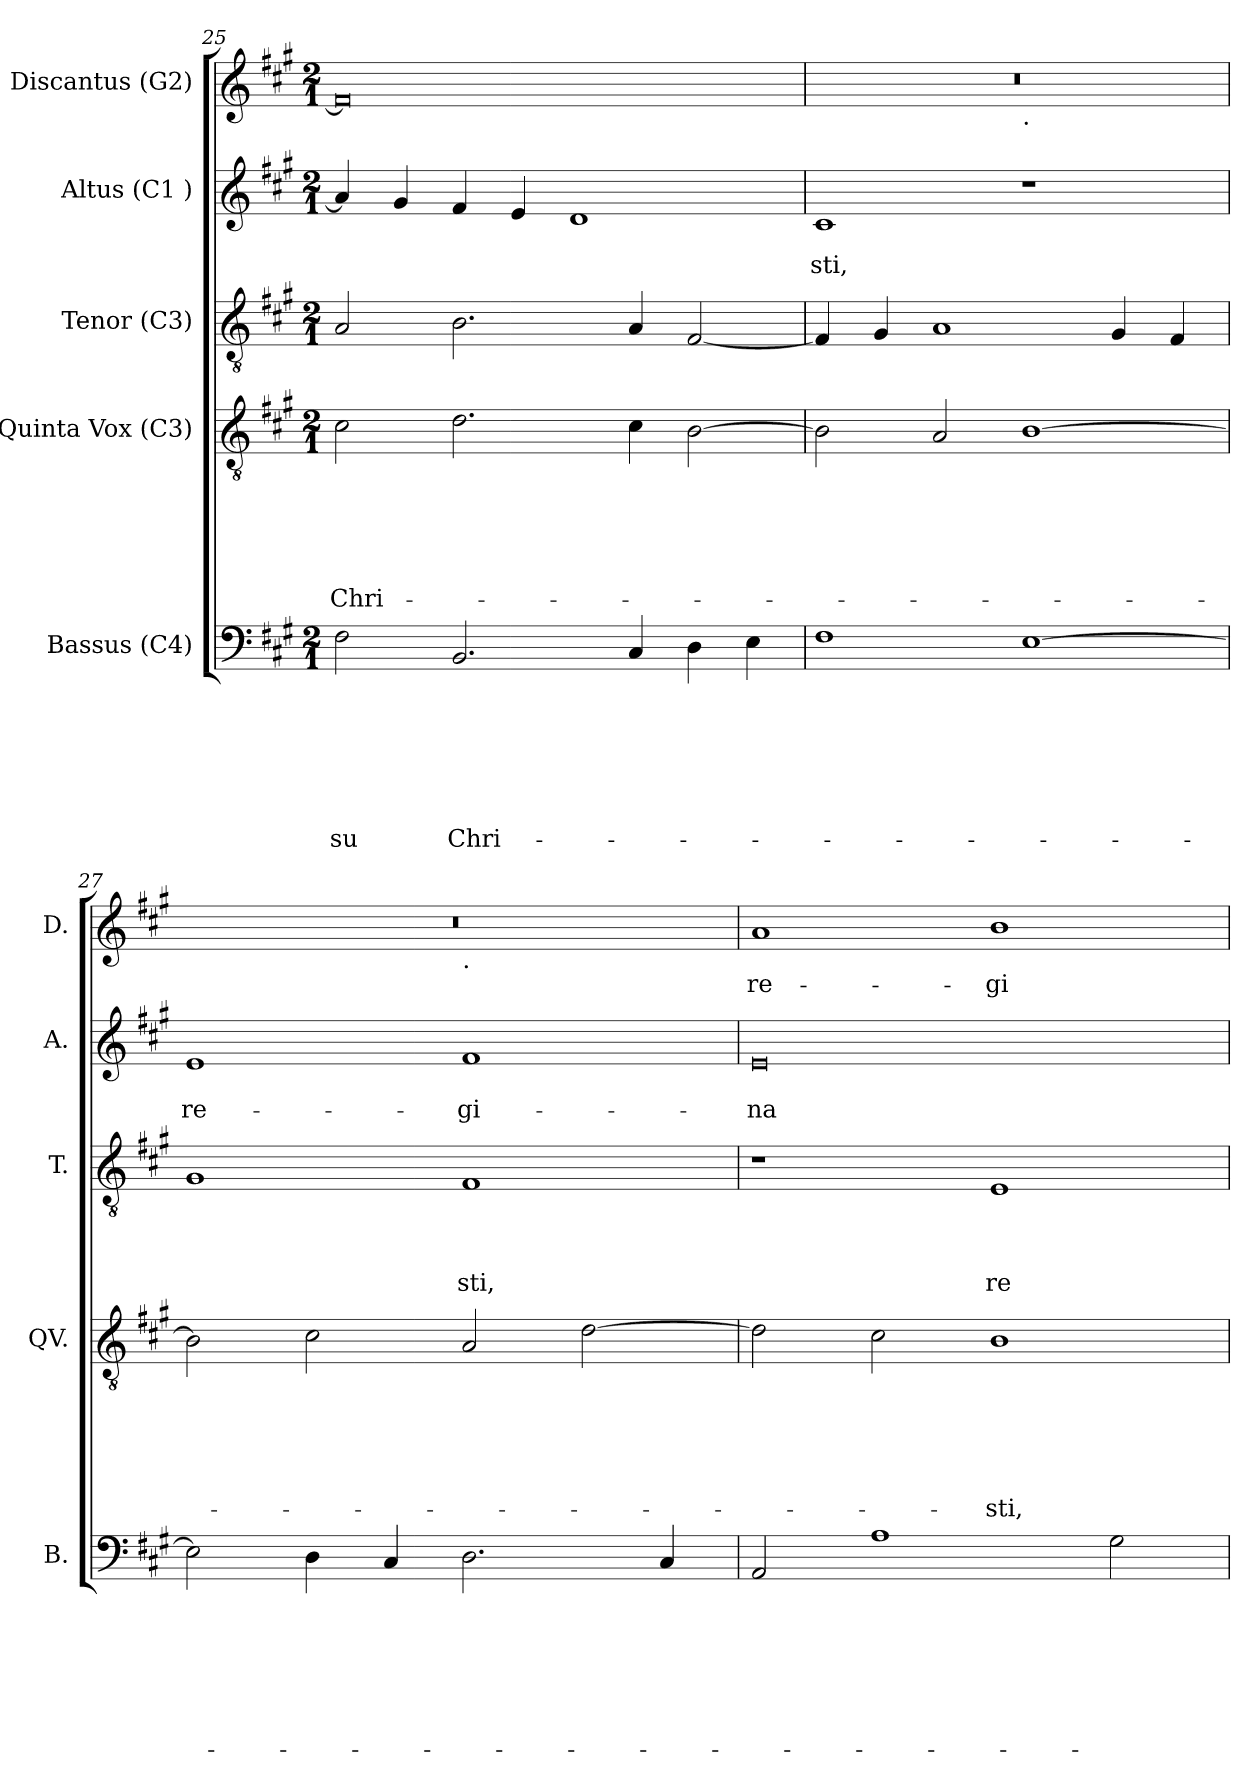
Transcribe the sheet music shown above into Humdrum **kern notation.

**kern	**text	**text	**text	**text	**text	**text	**text	**kern	**text	**text	**text	**text	**text	**text	**kern	**text	**text	**text	**text	**kern	**text	**text	**kern	**text
*part5	*part5	*part5	*part5	*part5	*part5	*part5	*part5	*part4	*part4	*part4	*part4	*part4	*part4	*part4	*part3	*part3	*part3	*part3	*part3	*part2	*part2	*part2	*part1	*part1
*staff5	*staff5	*staff5	*staff5	*staff5	*staff5	*staff5	*staff5	*staff4	*staff4	*staff4	*staff4	*staff4	*staff4	*staff4	*staff3	*staff3	*staff3	*staff3	*staff3	*staff2	*staff2	*staff2	*staff1	*staff1
*I"Bassus (C4)	*	*	*	*	*	*	*	*I"Quinta Vox (C3)	*	*	*	*	*	*	*I"Tenor (C3)	*	*	*	*	*I"Altus (C1 )	*	*	*I"Discantus (G2)	*
*I'B.	*	*	*	*	*	*	*	*I'QV.	*	*	*	*	*	*	*I'T.	*	*	*	*	*I'A.	*	*	*I'D.	*
*clefF4	*	*	*	*	*	*	*	*clefGv2	*	*	*	*	*	*	*clefGv2	*	*	*	*	*clefG2	*	*	*clefG2	*
*k[f#c#g#]	*	*	*	*	*	*	*	*k[f#c#g#]	*	*	*	*	*	*	*k[f#c#g#]	*	*	*	*	*k[f#c#g#]	*	*	*k[f#c#g#]	*
*A:	*	*	*	*	*	*	*	*A:	*	*	*	*	*	*	*A:	*	*	*	*	*A:	*	*	*A:	*
*M2/1	*	*	*	*	*	*	*	*M2/1	*	*	*	*	*	*	*M2/1	*	*	*	*	*M2/1	*	*	*M2/1	*
=25	=25	=25	=25	=25	=25	=25	=25	=25	=25	=25	=25	=25	=25	=25	=25	=25	=25	=25	=25	=25	=25	=25	=25	=25
!	!	!	!	!	!	!	!LO:LY:b	!	!	!	!	!	!	!LO:LY:b	!	!	!	!	!	!	!	!	!	!
2F#\	.	.	.	.	.	.	-su	2c#\	.	.	.	.	.	Chri-	2A/	.	.	.	.	4a/]	.	.	0f#]	.
.	.	.	.	.	.	.	.	.	.	.	.	.	.	.	.	.	.	.	.	4g#/	.	.	.	.
!	!	!	!	!	!	!	!LO:LY:b	!	!	!	!	!	!	!	!	!	!	!	!	!	!	!	!	!
2.BB/	.	.	.	.	.	.	Chri-	2.d\	.	.	.	.	.	.	2.B\	.	.	.	.	4f#/	.	.	.	.
.	.	.	.	.	.	.	.	.	.	.	.	.	.	.	.	.	.	.	.	4e/	.	.	.	.
.	.	.	.	.	.	.	.	.	.	.	.	.	.	.	.	.	.	.	.	1d	.	.	.	.
4C#/	.	.	.	.	.	.	.	4c#\	.	.	.	.	.	.	4A/	.	.	.	.	.	.	.	.	.
4D\	.	.	.	.	.	.	.	[>2B\	.	.	.	.	.	.	[>2F#/	.	.	.	.	.	.	.	.	.
4E\	.	.	.	.	.	.	.	.	.	.	.	.	.	.	.	.	.	.	.	.	.	.	.	.
!!LO:PB:g=z
=26	=26	=26	=26	=26	=26	=26	=26	=26	=26	=26	=26	=26	=26	=26	=26	=26	=26	=26	=26	=26	=26	=26	=26	=26
!	!	!	!	!	!	!	!	!	!	!	!	!	!	!	!	!	!	!	!	!	!	!LO:LY:b	!	!
*	*	*	*	*	*	*	*	*	*	*	*	*	*	*	*	*	*	*	*	*	*	*	*^	*
1F#	.	.	.	.	.	.	.	2B\]	.	.	.	.	.	.	4F#/]	.	.	.	.	1c#	.	-sti,	0r	1ryy	.
.	.	.	.	.	.	.	.	.	.	.	.	.	.	.	4G#/	.	.	.	.	.	.	.	.	.	.
.	.	.	.	.	.	.	.	2A/	.	.	.	.	.	.	1A	.	.	.	.	.	.	.	.	.	.
!	!	!	!	!	!	!	!	!	!	!	!	!	!	!	!	!	!	!	!	!	!	!	!	!LO:TX:b:t=.	!
[>1E	.	.	.	.	.	.	.	[>1B	.	.	.	.	.	.	.	.	.	.	.	1r	.	.	.	1ryy	.
.	.	.	.	.	.	.	.	.	.	.	.	.	.	.	4G#/	.	.	.	.	.	.	.	.	.	.
.	.	.	.	.	.	.	.	.	.	.	.	.	.	.	4F#/	.	.	.	.	.	.	.	.	.	.
=27	=27	=27	=27	=27	=27	=27	=27	=27	=27	=27	=27	=27	=27	=27	=27	=27	=27	=27	=27	=27	=27	=27	=27	=27	=27
!	!	!	!	!	!	!	!	!	!	!	!	!	!	!	!	!	!	!	!	!	!	!LO:LY:b	!	!	!
2E\]	.	.	.	.	.	.	.	2B\]	.	.	.	.	.	.	1G#	.	.	.	.	1e	.	re-	0r	1ryy	.
4D\	.	.	.	.	.	.	.	2c#\	.	.	.	.	.	.	.	.	.	.	.	.	.	.	.	.	.
4C#/	.	.	.	.	.	.	.	.	.	.	.	.	.	.	.	.	.	.	.	.	.	.	.	.	.
!	!	!	!	!	!	!	!	!	!	!	!	!	!	!	!	!	!	!	!	!	!	!	!	!LO:TX:b:t=.	!
!	!	!	!	!	!	!	!	!	!	!	!	!	!	!	!	!	!	!	!LO:LY:b	!	!	!LO:LY:b	!	!	!
2.D\	.	.	.	.	.	.	.	2A/	.	.	.	.	.	.	1F#	.	.	.	-sti,	1f#	.	-gi-	.	1ryy	.
.	.	.	.	.	.	.	.	[>2d\	.	.	.	.	.	.	.	.	.	.	.	.	.	.	.	.	.
4C#/	.	.	.	.	.	.	.	.	.	.	.	.	.	.	.	.	.	.	.	.	.	.	.	.	.
=28	=28	=28	=28	=28	=28	=28	=28	=28	=28	=28	=28	=28	=28	=28	=28	=28	=28	=28	=28	=28	=28	=28	=28	=28	=28
!	!	!	!	!	!	!	!	!	!	!	!	!	!	!	!	!	!	!	!	!	!	!LO:LY:b:rj	!	!	!LO:LY:b
*	*	*	*	*	*	*	*	*	*	*	*	*	*	*	*	*	*	*	*	*	*	*	*v	*v	*
2AA/	.	.	.	.	.	.	.	2d\]	.	.	.	.	.	.	1r	.	.	.	.	0e	.	-na	1a	re-
1A	.	.	.	.	.	.	.	2c#\	.	.	.	.	.	.	.	.	.	.	.	.	.	.	.	.
!	!	!	!	!	!	!	!	!	!	!	!	!	!	!LO:LY:b	!	!	!	!	!LO:LY:b	!	!	!	!	!LO:LY:b
.	.	.	.	.	.	.	.	1B	.	.	.	.	.	-sti,	1E	.	.	.	re-	.	.	.	1b	-gi-
2G#\	.	.	.	.	.	.	.	.	.	.	.	.	.	.	.	.	.	.	.	.	.	.	.	.
=	=	=	=	=	=	=	=	=	=	=	=	=	=	=	=	=	=	=	=	=	=	=	=	=
*-	*-	*-	*-	*-	*-	*-	*-	*-	*-	*-	*-	*-	*-	*-	*-	*-	*-	*-	*-	*-	*-	*-	*-	*-
